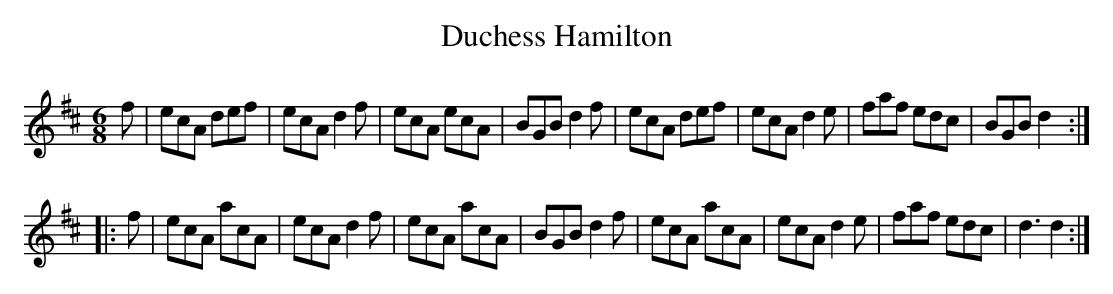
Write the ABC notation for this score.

X:1
T:Duchess Hamilton
M:6/8
K:D
f | ecA def | ecA d2f | ecA ecA | BGB d2f | \
ecA def | ecA d2e | faf edc | BGB d2 :|
|:f | ecA acA | ecA d2f | ecA acA | BGB d2f | \
ecA acA | ecA d2e | faf edc | d3 d2 :|
